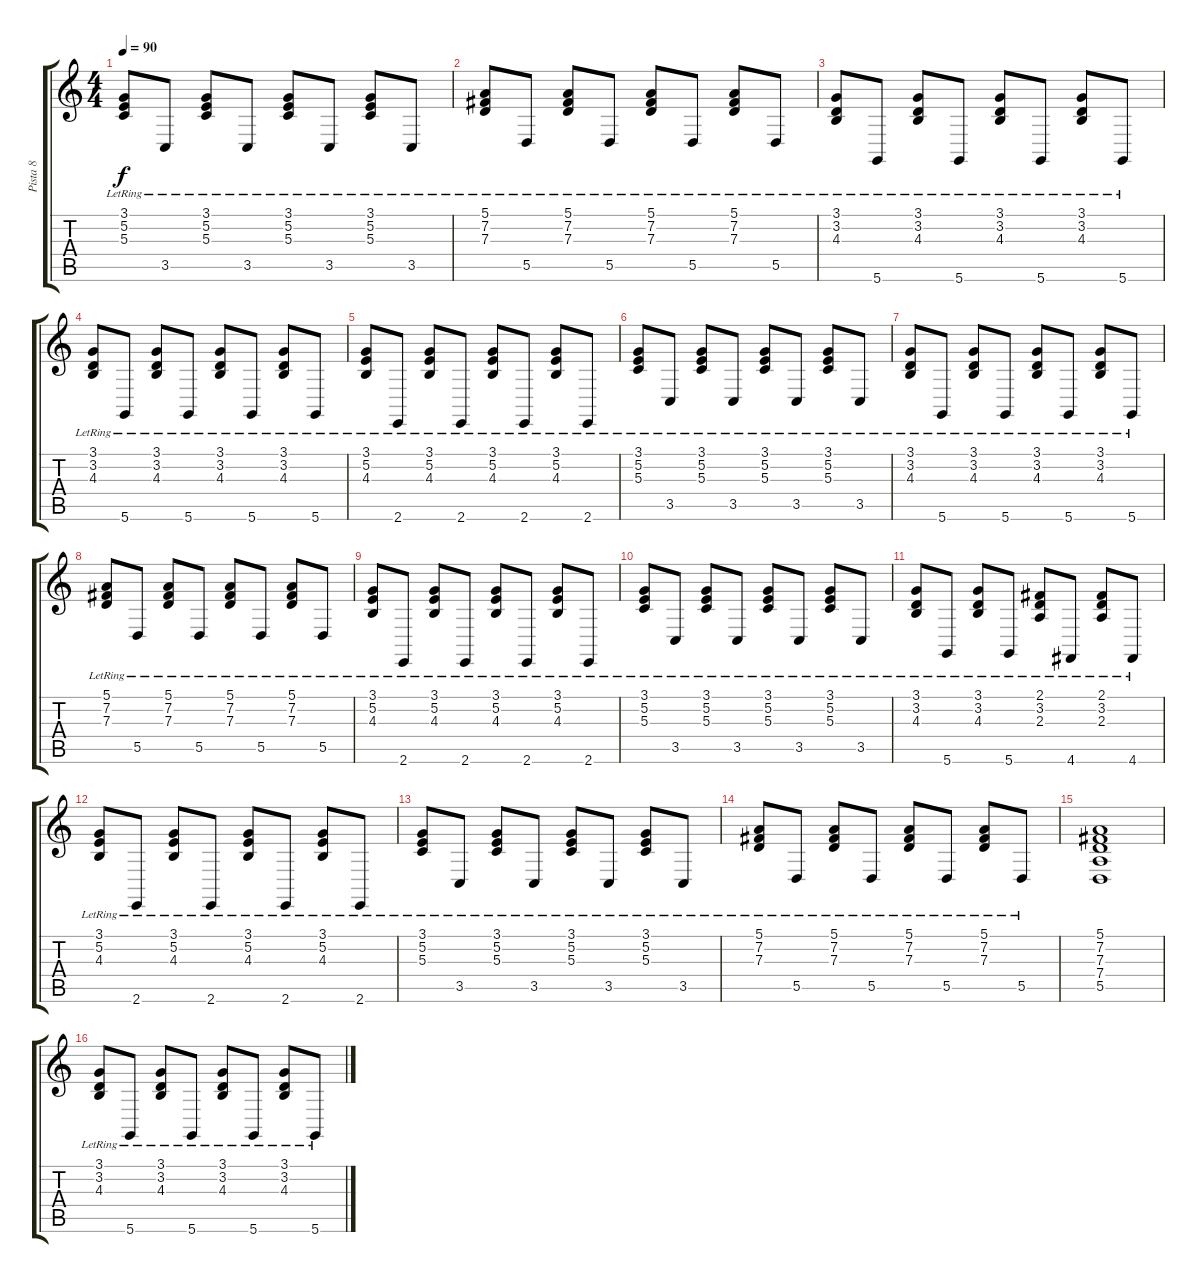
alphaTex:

\track ("Pista 8" "Pista 8") {instrument acousticgrandpiano}
\staff {score tabs}
\tuning (E4 B3 G3 D3 A2 D2) {hide}
\ts (4 4)
\tempo 90
\clef g2
\ks c
(3.1{lr} 5.2{lr} 5.3{lr}).8{dy f} 3.5{lr}.8 (3.1{lr} 5.2{lr} 5.3{lr}).8 3.5{lr}.8 (3.1{lr} 5.2{lr} 5.3{lr}).8 3.5{lr}.8 (3.1{lr} 5.2{lr} 5.3{lr}).8 3.5{lr}.8 |
(5.1{lr} 7.2{lr} 7.3{lr}).8 5.5{lr}.8 (5.1{lr} 7.2{lr} 7.3{lr}).8 5.5{lr}.8 (5.1{lr} 7.2{lr} 7.3{lr}).8 5.5{lr}.8 (5.1{lr} 7.2{lr} 7.3{lr}).8 5.5{lr}.8 |
(3.1{lr} 3.2{lr} 4.3{lr}).8 5.6{lr}.8 (3.1{lr} 3.2{lr} 4.3{lr}).8 5.6{lr}.8 (3.1{lr} 3.2{lr} 4.3{lr}).8 5.6{lr}.8 (3.1{lr} 3.2{lr} 4.3{lr}).8 5.6{lr}.8 |
(3.1{lr} 3.2{lr} 4.3{lr}).8 5.6{lr}.8 (3.1{lr} 3.2{lr} 4.3{lr}).8 5.6{lr}.8 (3.1{lr} 3.2{lr} 4.3{lr}).8 5.6{lr}.8 (3.1{lr} 3.2{lr} 4.3{lr}).8 5.6{lr}.8 |
(3.1{lr} 5.2{lr} 4.3{lr}).8 2.6{lr}.8 (3.1{lr} 5.2{lr} 4.3{lr}).8 2.6{lr}.8 (3.1{lr} 5.2{lr} 4.3{lr}).8 2.6{lr}.8 (3.1{lr} 5.2{lr} 4.3{lr}).8 2.6{lr}.8 |
(3.1{lr} 5.2{lr} 5.3{lr}).8 3.5{lr}.8 (3.1{lr} 5.2{lr} 5.3{lr}).8 3.5{lr}.8 (3.1{lr} 5.2{lr} 5.3{lr}).8 3.5{lr}.8 (3.1{lr} 5.2{lr} 5.3{lr}).8 3.5{lr}.8 |
(3.1{lr} 3.2{lr} 4.3{lr}).8 5.6{lr}.8 (3.1{lr} 3.2{lr} 4.3{lr}).8 5.6{lr}.8 (3.1{lr} 3.2{lr} 4.3{lr}).8 5.6{lr}.8 (3.1{lr} 3.2{lr} 4.3{lr}).8 5.6{lr}.8 |
(5.1{lr} 7.2{lr} 7.3{lr}).8 5.5{lr}.8 (5.1{lr} 7.2{lr} 7.3{lr}).8 5.5{lr}.8 (5.1{lr} 7.2{lr} 7.3{lr}).8 5.5{lr}.8 (5.1{lr} 7.2{lr} 7.3{lr}).8 5.5{lr}.8 |
(3.1{lr} 5.2{lr} 4.3{lr}).8 2.6{lr}.8 (3.1{lr} 5.2{lr} 4.3{lr}).8 2.6{lr}.8 (3.1{lr} 5.2{lr} 4.3{lr}).8 2.6{lr}.8 (3.1{lr} 5.2{lr} 4.3{lr}).8 2.6{lr}.8 |
(3.1{lr} 5.2{lr} 5.3{lr}).8 3.5{lr}.8 (3.1{lr} 5.2{lr} 5.3{lr}).8 3.5{lr}.8 (3.1{lr} 5.2{lr} 5.3{lr}).8 3.5{lr}.8 (3.1{lr} 5.2{lr} 5.3{lr}).8 3.5{lr}.8 |
(3.1{lr} 3.2{lr} 4.3{lr}).8 5.6{lr}.8 (3.1{lr} 3.2{lr} 4.3{lr}).8 5.6{lr}.8 (2.1{lr} 3.2{lr} 2.3{lr}).8 4.6{lr}.8 (2.1{lr} 3.2{lr} 2.3{lr}).8 4.6{lr}.8 |
(3.1{lr} 5.2{lr} 4.3{lr}).8 2.6{lr}.8 (3.1{lr} 5.2{lr} 4.3{lr}).8 2.6{lr}.8 (3.1{lr} 5.2{lr} 4.3{lr}).8 2.6{lr}.8 (3.1{lr} 5.2{lr} 4.3{lr}).8 2.6{lr}.8 |
(3.1{lr} 5.2{lr} 5.3{lr}).8 3.5{lr}.8 (3.1{lr} 5.2{lr} 5.3{lr}).8 3.5{lr}.8 (3.1{lr} 5.2{lr} 5.3{lr}).8 3.5{lr}.8 (3.1{lr} 5.2{lr} 5.3{lr}).8 3.5{lr}.8 |
(5.1{lr} 7.2{lr} 7.3{lr}).8 5.5{lr}.8 (5.1{lr} 7.2{lr} 7.3{lr}).8 5.5{lr}.8 (5.1{lr} 7.2{lr} 7.3{lr}).8 5.5{lr}.8 (5.1{lr} 7.2{lr} 7.3{lr}).8 5.5{lr}.8 |
(5.1 7.2 7.3 7.4 5.5).1 |
(3.1{lr} 3.2{lr} 4.3{lr}).8 5.6{lr}.8 (3.1{lr} 3.2{lr} 4.3{lr}).8 5.6{lr}.8 (3.1{lr} 3.2{lr} 4.3{lr}).8 5.6{lr}.8 (3.1{lr} 3.2{lr} 4.3{lr}).8 5.6{lr}.8
